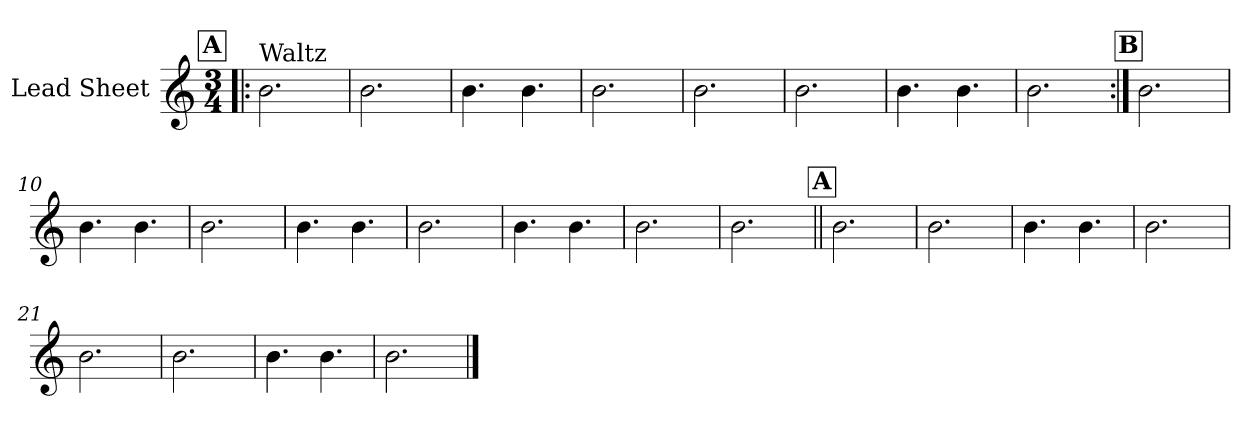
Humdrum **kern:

**kern
*part1
*staff1
*I"Lead Sheet
*clefG2
*k[]
*M3/4
!!LO:REH:place=s1:a:fs=14:t=A
=1!|:
!LO:TX:a:t=Waltz
2.b\
=2
2.b\
=3
4.b\
4.b\
=4
2.b\
!!LO:LB:g=z
=5
2.b\
=6
2.b\
=7
4.b\
4.b\
=8
2.b\
!!LO:LB:g=z
!!LO:REH:place=s1:a:fs=14:t=B
=9:|!
2.b\
=10
4.b\
4.b\
=11
2.b\
=12
4.b\
4.b\
!!LO:LB:g=z
=13
2.b\
=14
4.b\
4.b\
=15
2.b\
=16
2.b\
!!LO:LB:g=z
!!LO:REH:place=s1:a:fs=14:t=A
=17||
2.b\
=18
2.b\
=19
4.b\
4.b\
=20
2.b\
!!LO:LB:g=z
=21
2.b\
=22
2.b\
=23
4.b\
4.b\
=24
2.b\
==
*-
